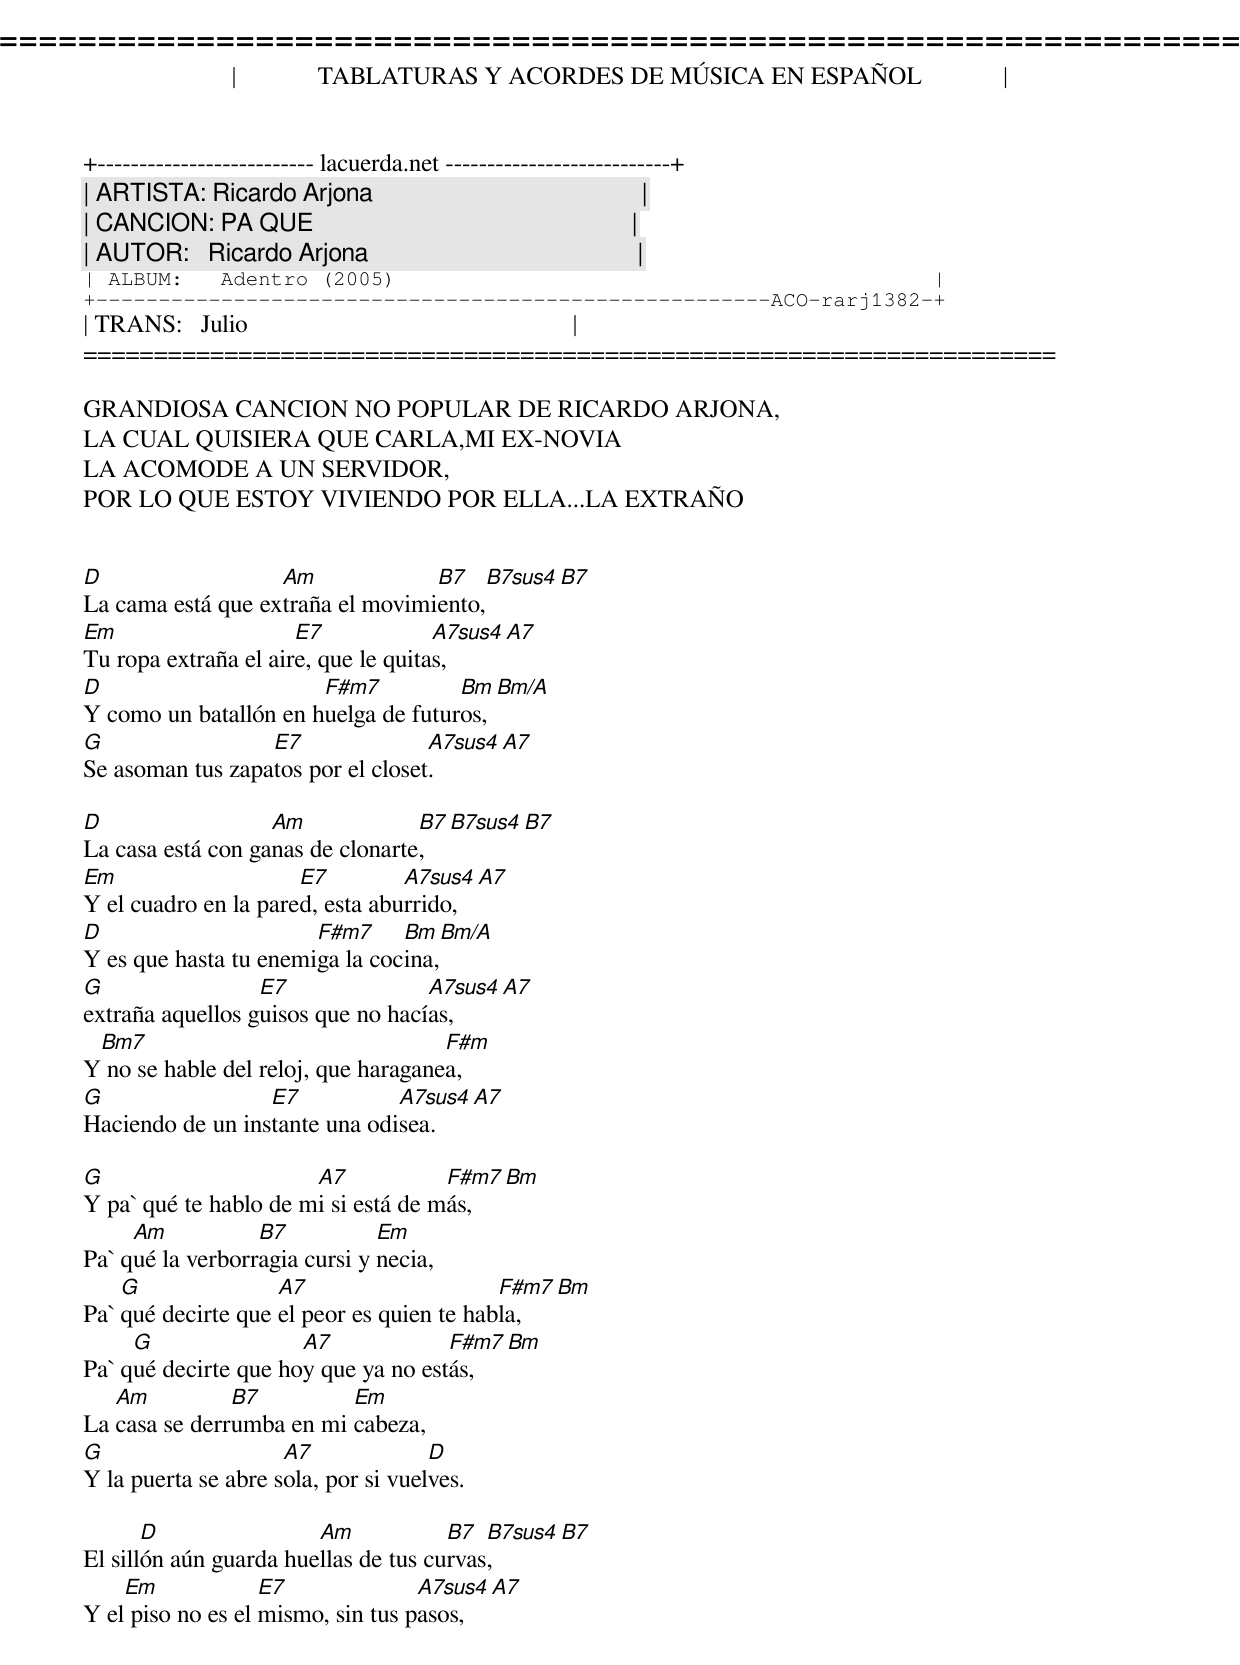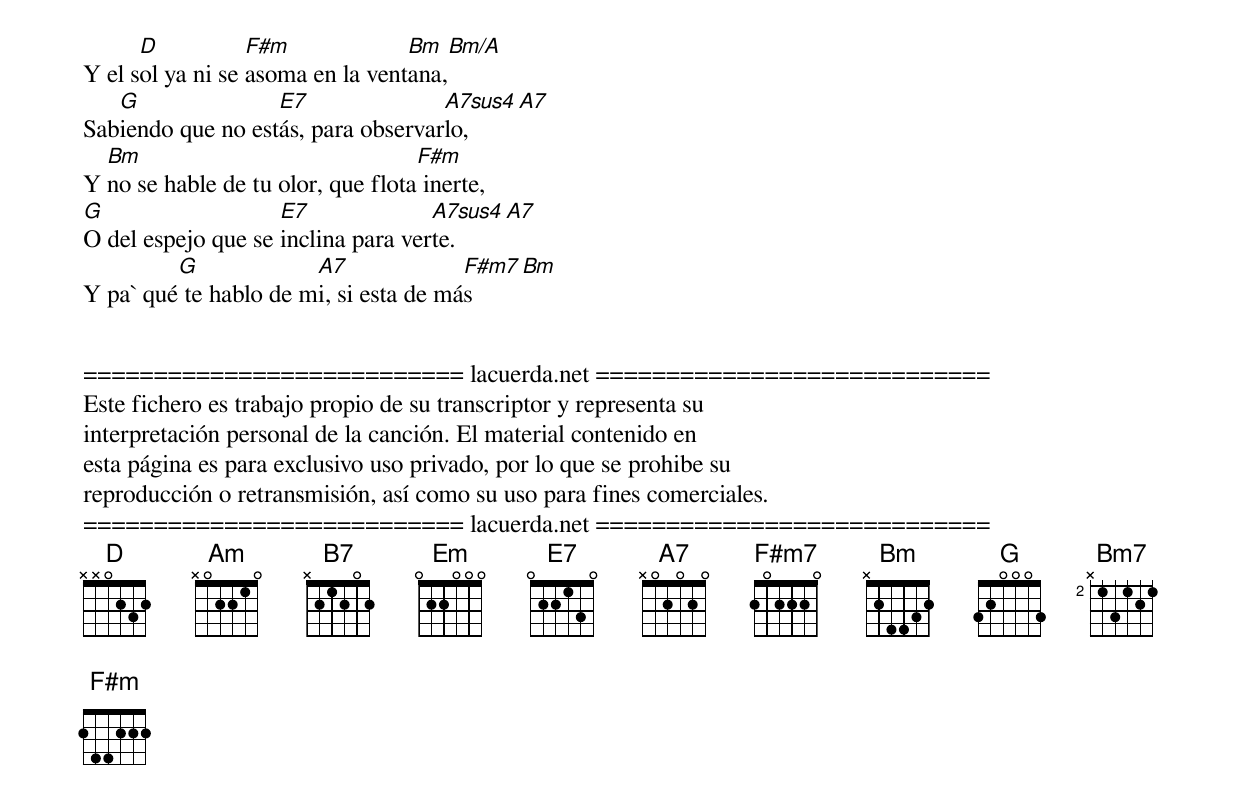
=====================================================================
|             TABLATURAS Y ACORDES DE MÚSICA EN ESPAÑOL             |
+-------------------------- lacuerda.net ---------------------------+
| ARTISTA: Ricardo Arjona                                           |
| CANCION: PA QUE                                                   |
| AUTOR:   Ricardo Arjona                                           |
| ALBUM:   Adentro (2005)                                           |
+------------------------------------------------------ACO-rarj1382-+
| TRANS:   Julio                                                    |
=====================================================================

GRANDIOSA CANCION NO POPULAR DE RICARDO ARJONA,
LA CUAL QUISIERA QUE CARLA,MI EX-NOVIA
LA ACOMODE A UN SERVIDOR,
POR LO QUE ESTOY VIVIENDO POR ELLA...LA EXTRAÑO


D                  Am             B7   B7sus4 B7
La cama está que extraña el movimiento,
Em                    E7             A7sus4 A7
Tu ropa extraña el aire, que le quitas,
D                      F#m7          Bm   Bm/A
Y como un batallón en huelga de futuros,
G                 E7               A7sus4 A7
Se asoman tus zapatos por el closet.

D                  Am             B7   B7sus4 B7
La casa está con ganas de clonarte,
Em                    E7         A7sus4 A7
Y el cuadro en la pared, esta aburrido,
D                      F#m7     Bm   Bm/A
Y es que hasta tu enemiga la cocina,
G                 E7               A7sus4 A7
extraña aquellos guisos que no hacías,
 Bm7                                 F#m
Y no se hable del reloj, que haraganea,
G                 E7           A7sus4 A7
Haciendo de un instante una odisea.

G                      A7            F#m7  Bm
Y pa` qué te hablo de mi si está de más,
     Am           B7           Em
Pa` qué la verborragia cursi y necia,
    G               A7                     F#m7   Bm
Pa` qué decirte que el peor es quien te habla,
     G                A7             F#m7  Bm
Pa` qué decirte que hoy que ya no estás,
   Am          B7         Em
La casa se derrumba en mi cabeza,
G                    A7              D
Y la puerta se abre sola, por si vuelves.

       D                Am            B7  B7sus4 B7
El sillón aún guarda huellas de tus curvas,
    Em             E7              A7sus4 A7
Y el piso no es el mismo, sin tus pasos,
      D           F#m             Bm   Bm/A
Y el sol ya ni se asoma en la ventana,
   G               E7               A7sus4 A7
Sabiendo que no estás, para observarlo,
  Bm                               F#m
Y no se hable de tu olor, que flota inerte,
G                   E7              A7sus4  A7
O del espejo que se inclina para verte.
         G             A7              F#m7 Bm
Y pa` qué te hablo de mi, si esta de más


=========================== lacuerda.net ============================
Este fichero es trabajo propio de su transcriptor y representa su
interpretación personal de la canción. El material contenido en
esta página es para exclusivo uso privado, por lo que se prohibe su
reproducción o retransmisión, así como su uso para fines comerciales.
=========================== lacuerda.net ============================
